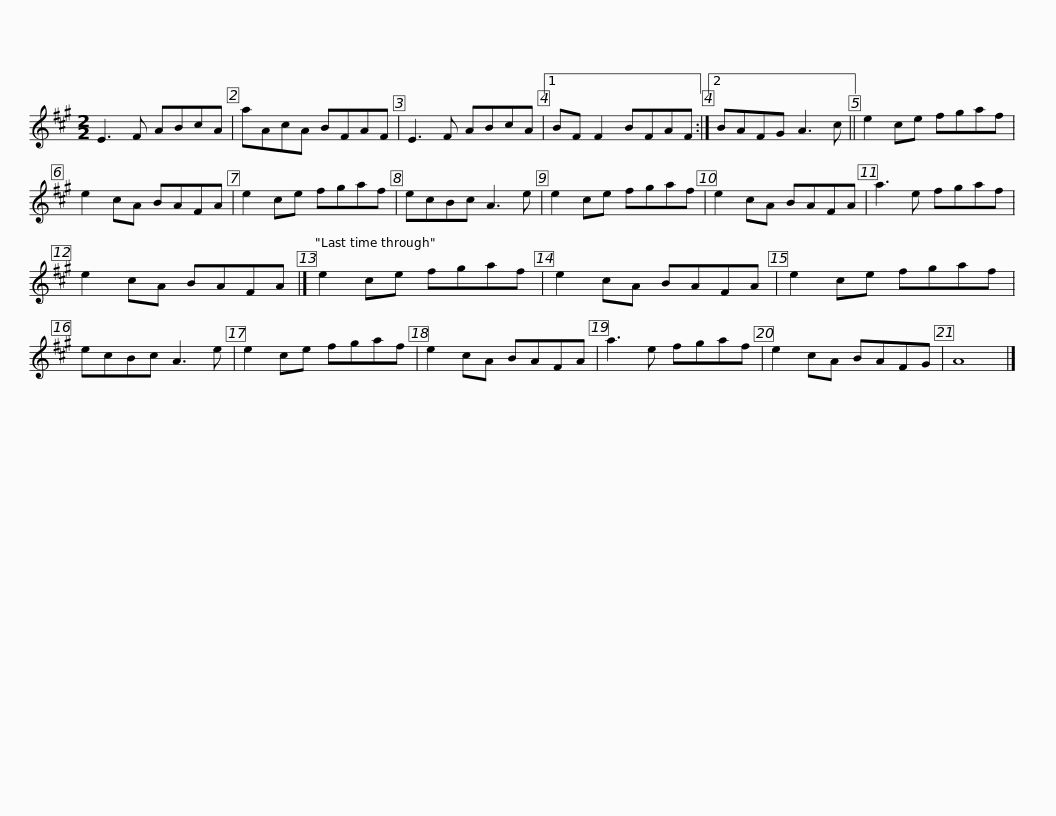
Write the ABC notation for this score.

X:1
L:1/8
M:2/2
I:linebreak $
K:A
V:1 treble
V:1
 E3 F ABcA | aAcA BFAF | E3 F ABcA |1 BF F2 BFAF :|2 BAFG A3 c || %5
 e2 ce fgaf |$ e2 cA BAFA | e2 ce fgaf | ecBc A3 e | e2 ce fgaf | %10
 e2 cA BAFA | a3 e fgaf |$ e2 cA BAFA |] e2 ce fgaf | e2 cA BAFA | %15
 e2 ce fgaf | ecBc A3 e | e2 ce fgaf |$ e2 cA BAFA | a3 e fgaf | %20
 e2 cA BAFG | A8 |] %22
